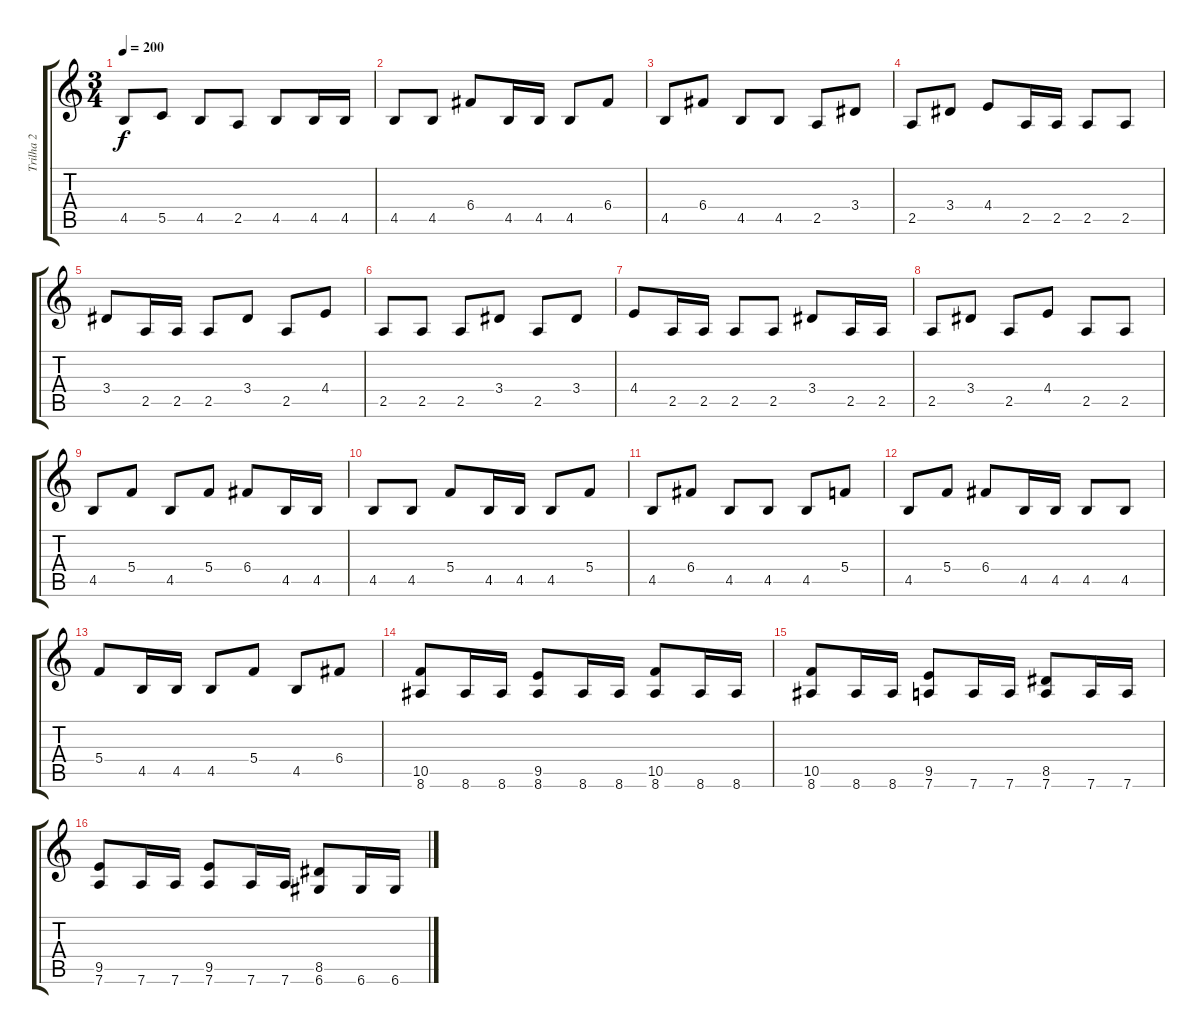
\track ("Trilha 2" "Trilha 2") {instrument distortionguitar}
\staff {score tabs}
\tuning (D4 A3 F3 C3 G2 D2) {hide}
\ts (3 4)
\tempo 200
\clef g2
\ks c
4.5.8{dy f} 5.5.8 4.5.8 2.5.8 4.5.8 4.5.16 4.5.16 |
4.5.8 4.5.8 6.4.8 4.5.16 4.5.16 4.5.8 6.4.8 |
4.5.8 6.4.8 4.5.8 4.5.8 2.5.8 3.4.8 |
2.5.8 3.4.8 4.4.8 2.5.16 2.5.16 2.5.8 2.5.8 |
3.4.8 2.5.16 2.5.16 2.5.8 3.4.8 2.5.8 4.4.8 |
2.5.8 2.5.8 2.5.8 3.4.8 2.5.8 3.4.8 |
4.4.8 2.5.16 2.5.16 2.5.8 2.5.8 3.4.8 2.5.16 2.5.16 |
2.5.8 3.4.8 2.5.8 4.4.8 2.5.8 2.5.8 |
4.5.8 5.4.8 4.5.8 5.4.8 6.4.8 4.5.16 4.5.16 |
4.5.8 4.5.8 5.4.8 4.5.16 4.5.16 4.5.8 5.4.8 |
4.5.8 6.4.8 4.5.8 4.5.8 4.5.8 5.4.8 |
4.5.8 5.4.8 6.4.8 4.5.16 4.5.16 4.5.8 4.5.8 |
5.4.8 4.5.16 4.5.16 4.5.8 5.4.8 4.5.8 6.4.8 |
(10.5 8.6).8 8.6.16 8.6.16 (9.5 8.6).8 8.6.16 8.6.16 (10.5 8.6).8 8.6.16 8.6.16 |
(10.5 8.6).8 8.6.16 8.6.16 (9.5 7.6).8 7.6.16 7.6.16 (8.5 7.6).8 7.6.16 7.6.16 |
(9.5 7.6).8 7.6.16 7.6.16 (9.5 7.6).8 7.6.16 7.6.16 (8.5 6.6).8 6.6.16 6.6.16
